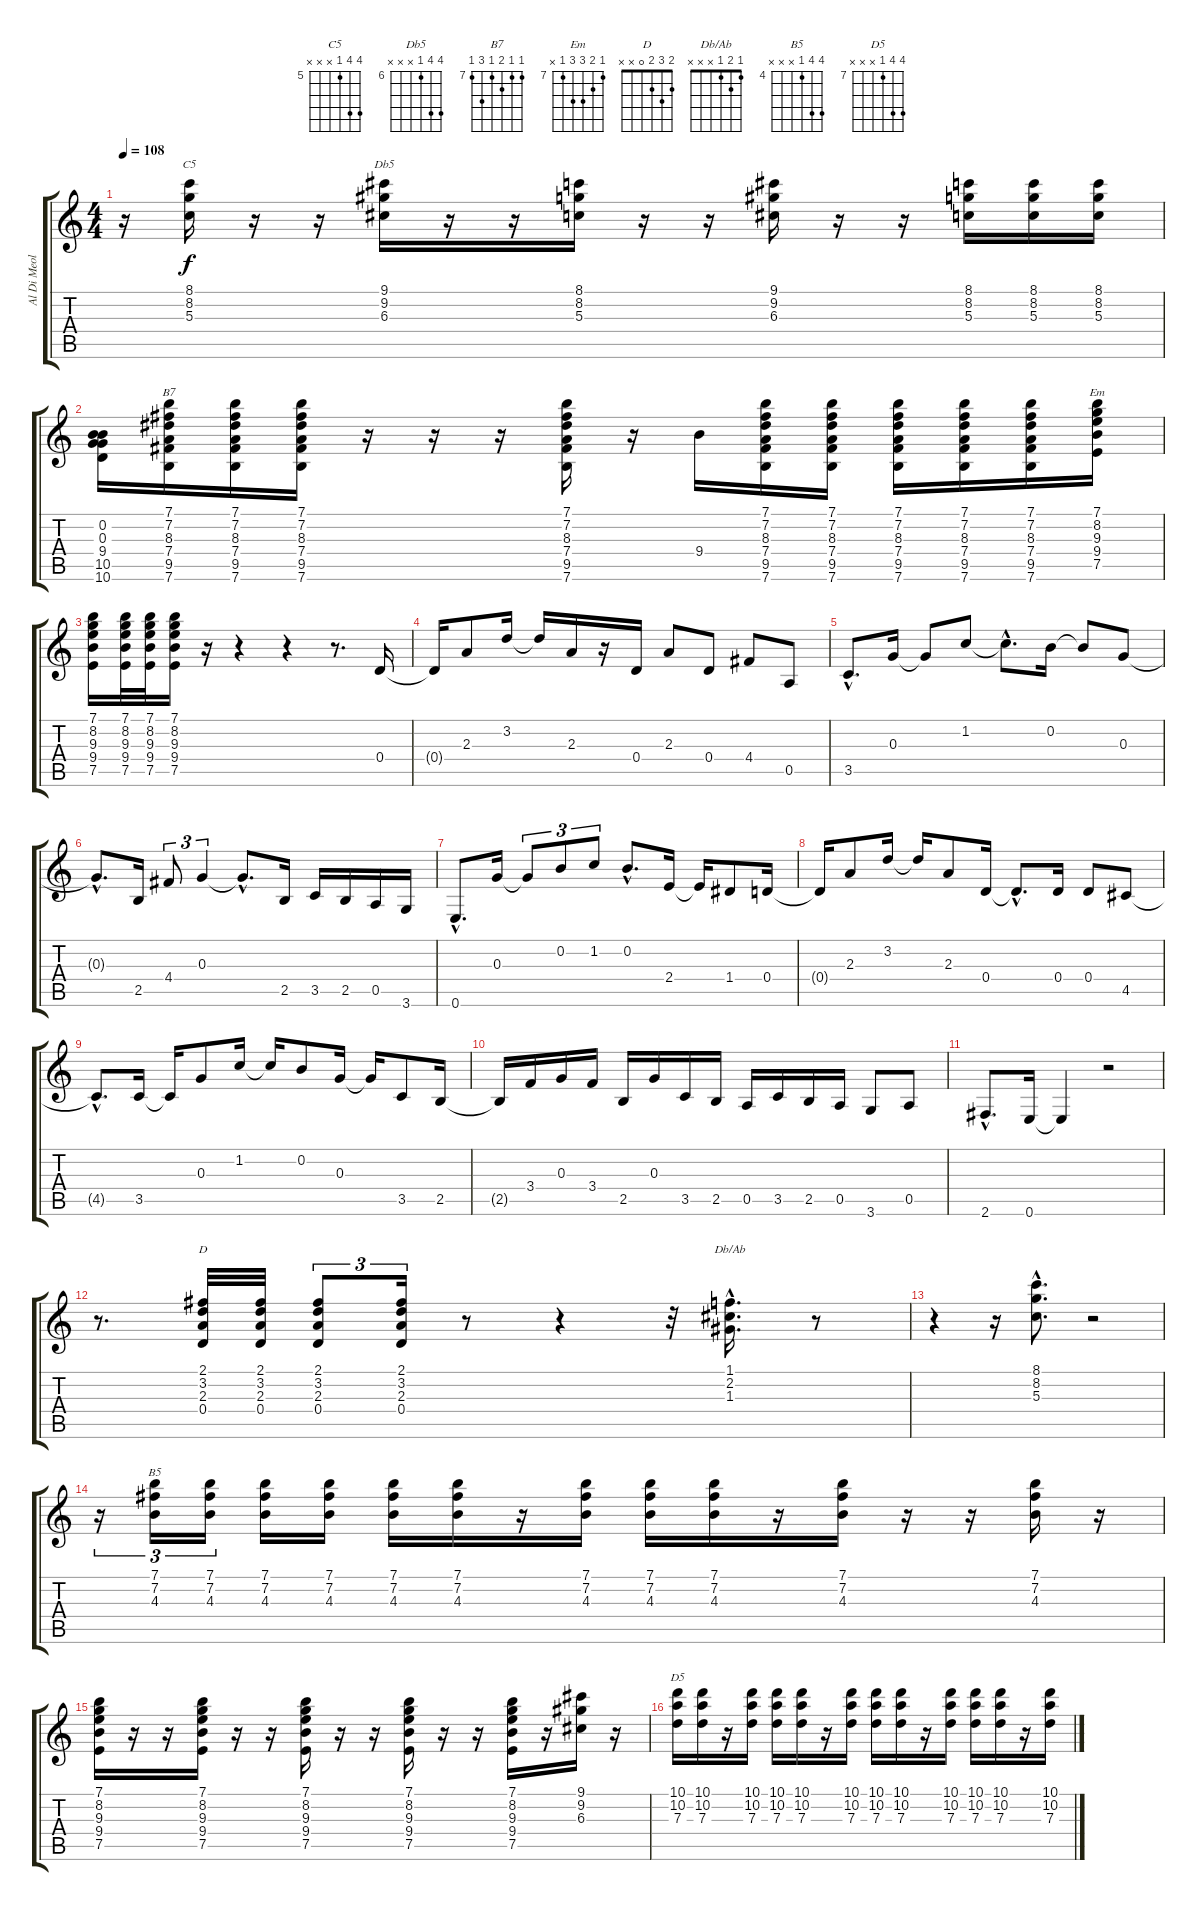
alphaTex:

\track ("Al Di Meola" "Al Di Meol") {instrument acousticguitarnylon}
\staff {score tabs}
\tuning (E4 B3 G3 D3 A2 E2) {hide}
\chord ("C5" 8 8 5 x x x) {firstfret 5}
\chord ("Db5" 9 9 6 x x x) {firstfret 6}
\chord ("B7" 7 7 8 7 9 7) {firstfret 7}
\chord ("Em" 7 8 9 9 7 x) {firstfret 7}
\chord ("D" 2 3 2 0 x x)
\chord ("Db/Ab" 1 2 1 x x x)
\chord ("B5" 7 7 4 x x x) {firstfret 4}
\chord ("D5" 10 10 7 x x x) {firstfret 7}
\ts (4 4)
\tempo 108
\clef g2
\ks c
r.16{dy f volume 12} (8.1 8.2 5.3).16{ch "C5"} r.16 r.16 (9.1 9.2 6.3).16{ch "Db5"} r.16 r.16 (8.1 8.2 5.3).16 r.16 r.16 (9.1 9.2 6.3).16 r.16 r.16 (8.1 8.2 5.3).16 (8.1 8.2 5.3).16 (8.1 8.2 5.3).16 |
(0.2 0.3 9.4 10.5 10.6).16{volume 12} (7.1 7.2 8.3 7.4 9.5 7.6).16{ch "B7"} (7.1 7.2 8.3 7.4 9.5 7.6).16 (7.1 7.2 8.3 7.4 9.5 7.6).16 r.16 r.16 r.16 (7.1 7.2 8.3 7.4 9.5 7.6).16 r.16 9.4.16 (7.1 7.2 8.3 7.4 9.5 7.6).16 (7.1 7.2 8.3 7.4 9.5 7.6).16 (7.1 7.2 8.3 7.4 9.5 7.6).16 (7.1 7.2 8.3 7.4 9.5 7.6).16 (7.1 7.2 8.3 7.4 9.5 7.6).16 (7.1 8.2 9.3 9.4 7.5).16{ch "Em"} |
(7.1 8.2 9.3 9.4 7.5).16{volume 13} (7.1 8.2 9.3 9.4 7.5).32 (7.1 8.2 9.3 9.4 7.5).32 (7.1 8.2 9.3 9.4 7.5).16 r.16 r.4 r.4 r.8{d} 0.4.16{volume 16} |
0.4{t}.16{volume 16} 2.3.8 3.2.16 3.2{t}.16 2.3.16 r.16 0.4.16 2.3.8 0.4.8 4.4.8 0.5.8 |
3.5{hac}.8{d} 0.3.16 0.3{t}.8 1.2.8 1.2{hac t}.8{d} 0.2.16 0.2{t}.8 0.3.8 |
0.3{hac t}.8{d} 2.5.16 4.4.8{tu (3 2)} 0.3.4{tu (3 2)} 0.3{hac t}.8{d} 2.5.16 3.5.16 2.5.16 0.5.16 3.6.16 |
0.6{hac}.8{d} 0.3.16 0.3{t}.8{tu (3 2)} 0.2.8{tu (3 2)} 1.2.8{tu (3 2)} 0.2{hac}.8{d} 2.4.16 2.4{t}.16 1.4.8 0.4.16 |
0.4{t}.16 2.3.8 3.2.16 3.2{t}.16 2.3.8 0.4.16 0.4{hac t}.8{d} 0.4.16 0.4.8 4.5.8 |
4.5{hac t}.8{d} 3.5.16 3.5{t}.16 0.3.8 1.2.16 1.2{t}.16 0.2.8 0.3.16 0.3{t}.16 3.5.8 2.5.16 |
2.5{t}.16 3.4.16 0.3.16 3.4.16 2.5.16 0.3.16 3.5.16 2.5.16 0.5.16 3.5.16 2.5.16 0.5.16 3.6.8 0.5.8 |
2.6{hac}.8{d} 0.6.16 0.6{t}.4 r.2 |
r.8{d} (2.1 3.2 2.3 0.4).32{ch "D"} (2.1 3.2 2.3 0.4).32 (2.1 3.2 2.3 0.4).8{tu (3 2)} (2.1 3.2 2.3 0.4).16{tu (3 2)} r.8 r.4 r.32 (1.1{hac} 2.2{hac} 1.3{hac}).16{d ch "Db/Ab"} r.8 |
r.4 r.16 (8.1{hac} 8.2{hac} 5.3{hac}).8{d} r.2 |
r.16{tu (3 2) volume 13} (7.1 7.2 4.3).16{tu (3 2) ch "B5"} (7.1 7.2 4.3).16{tu (3 2)} (7.1 7.2 4.3).16 (7.1 7.2 4.3).16 (7.1 7.2 4.3).16 (7.1 7.2 4.3).16 r.16 (7.1 7.2 4.3).16 (7.1 7.2 4.3).16 (7.1 7.2 4.3).16 r.16 (7.1 7.2 4.3).16 r.16 r.16 (7.1 7.2 4.3).16 r.16 |
(7.1 8.2 9.3 9.4 7.5).16 r.16 r.16 (7.1 8.2 9.3 9.4 7.5).16 r.16 r.16 (7.1 8.2 9.3 9.4 7.5).16 r.16 r.16 (7.1 8.2 9.3 9.4 7.5).16 r.16 r.16 (7.1 8.2 9.3 9.4 7.5).16 r.16 (9.1 9.2 6.3).16 r.16 |
(10.1 10.2 7.3).16{ch "D5"} (10.1 10.2 7.3).16 r.16 (10.1 10.2 7.3).16 (10.1 10.2 7.3).16 (10.1 10.2 7.3).16 r.16 (10.1 10.2 7.3).16 (10.1 10.2 7.3).16 (10.1 10.2 7.3).16 r.16 (10.1 10.2 7.3).16 (10.1 10.2 7.3).16 (10.1 10.2 7.3).16 r.16 (10.1 10.2 7.3).16
